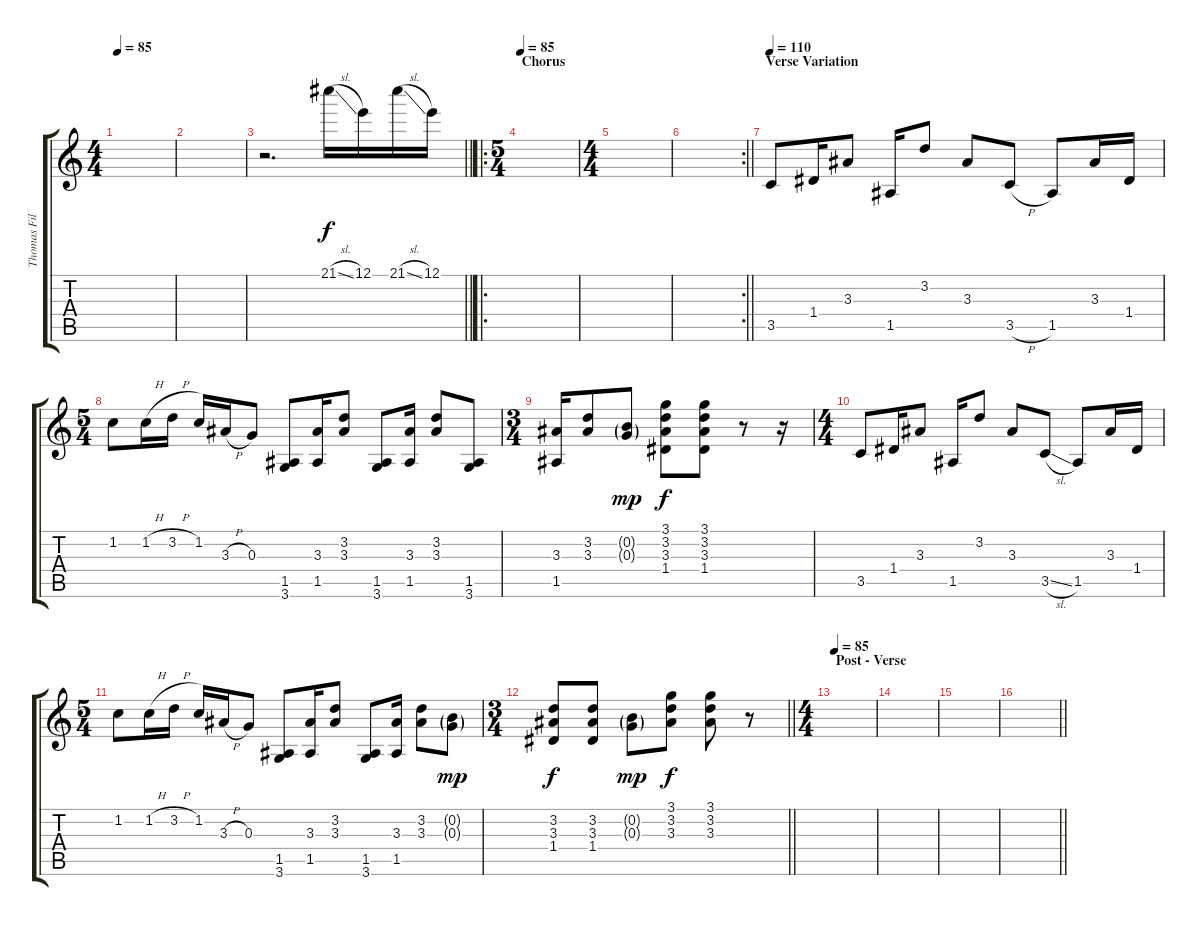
\track ("Thomas Fill Left" "Thomas Fil") {instrument overdrivenguitar}
\staff {score tabs}
\tuning (E4 B3 G3 D3 A2 E2) {hide}
\ts (4 4)
\tempo 85
\clef g2
\ks c
|
|
\barLineRight lightlight
r.2{d} 21.1{sl}.16{instrument guitarharmonics} 12.1.16 21.1{sl}.16 12.1.16{instrument overdrivenguitar} |
\ro
\ts (5 4)
\section ("" "Chorus")
\tempo 85
|
\ts (4 4)
|
\rc 2
\barLineRight lightlight
|
\section ("" "Verse Variation")
\tempo 110
3.5.8 1.4.16 3.3.8 1.5.16 3.2.8 3.3.8 3.5{h}.8 1.5.8 3.3.16 1.4.16 |
\ts (5 4)
1.2.8 1.2{h}.16 3.2{h}.16 1.2.16 3.3{h}.16 0.3.8 (1.5 3.6).8 (3.3 1.5).16 (3.2 3.3).8 (1.5 3.6).8 (3.3 1.5).16 (3.2 3.3).8 (1.5 3.6).8 |
\ts (3 4)
(3.3 1.5).16 (3.2 3.3).8 (0.2{g} 0.3{g}).8{dy mp} (3.1 3.2 3.3 1.4).8{dy f} (3.1 3.2 3.3 1.4).8 r.8 r.16 |
\ts (4 4)
3.5.8 1.4.16 3.3.8 1.5.16 3.2.8 3.3.8 3.5{sl}.8 1.5.8 3.3.16 1.4.16 |
\ts (5 4)
1.2.8 1.2{h}.16 3.2{h}.16 1.2.16 3.3{h}.16 0.3.8 (1.5 3.6).8 (3.3 1.5).16 (3.2 3.3).8 (1.5 3.6).8 (3.3 1.5).16 (3.2 3.3).8 (0.2{g} 0.3{g}).8{dy mp} |
\ts (3 4)
\barLineRight lightlight
(3.2 3.3 1.4).8{dy f} (3.2 3.3 1.4).8 (0.2{g} 0.3{g}).8{dy mp} (3.1 3.2 3.3).8{dy f} (3.1 3.2 3.3).8 r.8 |
\ts (4 4)
\section ("" "Post - Verse")
\tempo 85
|
|
|
\barLineRight lightlight
